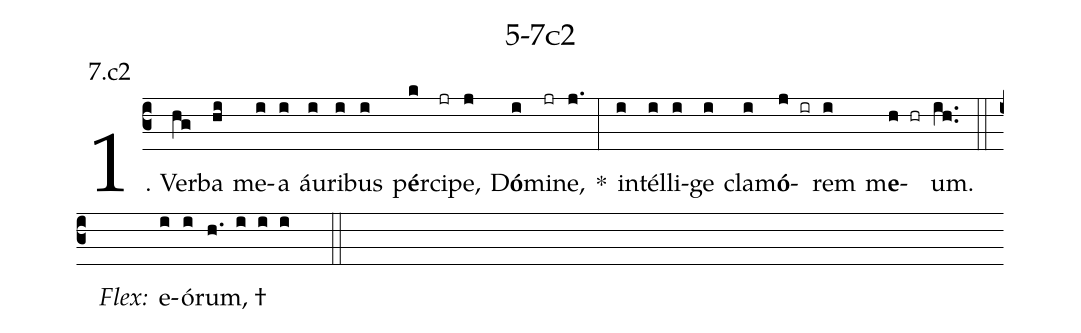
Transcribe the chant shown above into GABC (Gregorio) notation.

name: 5-7c2;
annotation: 7.c2;
%%
(c3)1. Ver(hg)ba(hi) me(i)a(i) áu(i)ri(i)bus(i) p<b>é</b>r(k)ci(jr)pe,(j) D<b>ó</b>(i)mi(jr)ne,(j.) *(:) in(i)tél(i)li(i)ge(i) cla(i)m<b>ó</b>(j ir)rem(i) m<b>e</b>(h hr)um.(ih..) (::)
<i>Flex:</i>()  e(i)ó(i)rum, †(h. i i i  ::)
